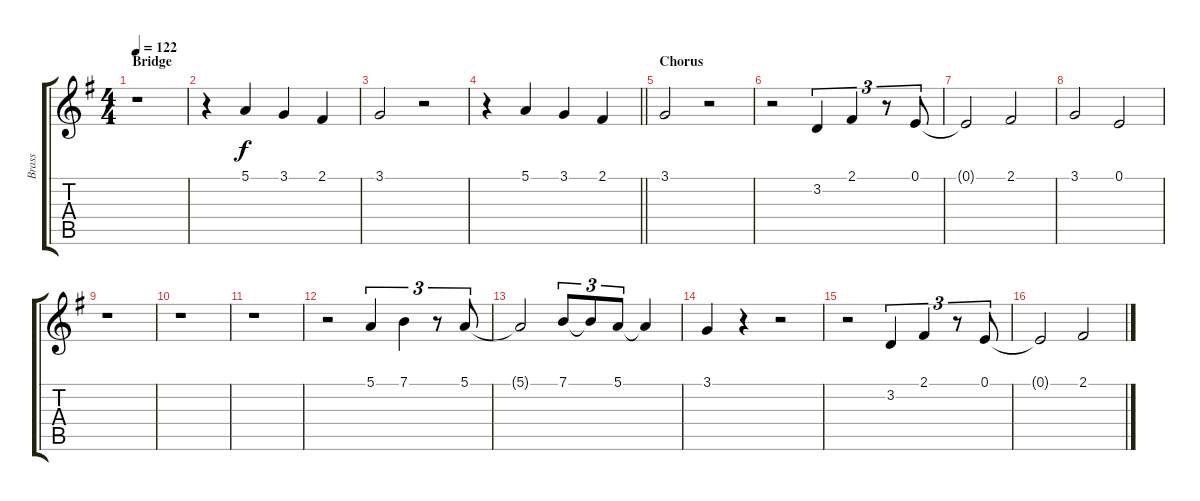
\track ("Brass" "Brass") {instrument brasssection}
\staff {score tabs}
\tuning (E4 B3 G3 D3 A2 E2) {hide}
\ts (4 4)
\section ("" "Bridge")
\tempo 122
\clef g2
\ks g
r.1{dy f} |
r.4 5.1.4 3.1.4 2.1.4 |
3.1.2 r.2 |
\barLineRight lightlight
r.4 5.1.4 3.1.4 2.1.4 |
\section ("" "Chorus")
3.1.2 r.2 |
r.2 3.2.4{tu (3 2)} 2.1.4{tu (3 2)} r.8{tu (3 2)} 0.1.8{tu (3 2)} |
0.1{t}.2 2.1.2 |
3.1.2 0.1.2 |
r.1 |
r.1 |
r.1 |
r.2 5.1.4{tu (3 2)} 7.1.4{tu (3 2)} r.8{tu (3 2)} 5.1.8{tu (3 2)} |
5.1{t}.2 7.1.8{tu (3 2)} 7.1{t}.8{tu (3 2)} 5.1.8{tu (3 2)} 5.1{t}.4 |
3.1.4 r.4 r.2 |
r.2 3.2.4{tu (3 2)} 2.1.4{tu (3 2)} r.8{tu (3 2)} 0.1.8{tu (3 2)} |
0.1{t}.2 2.1.2
